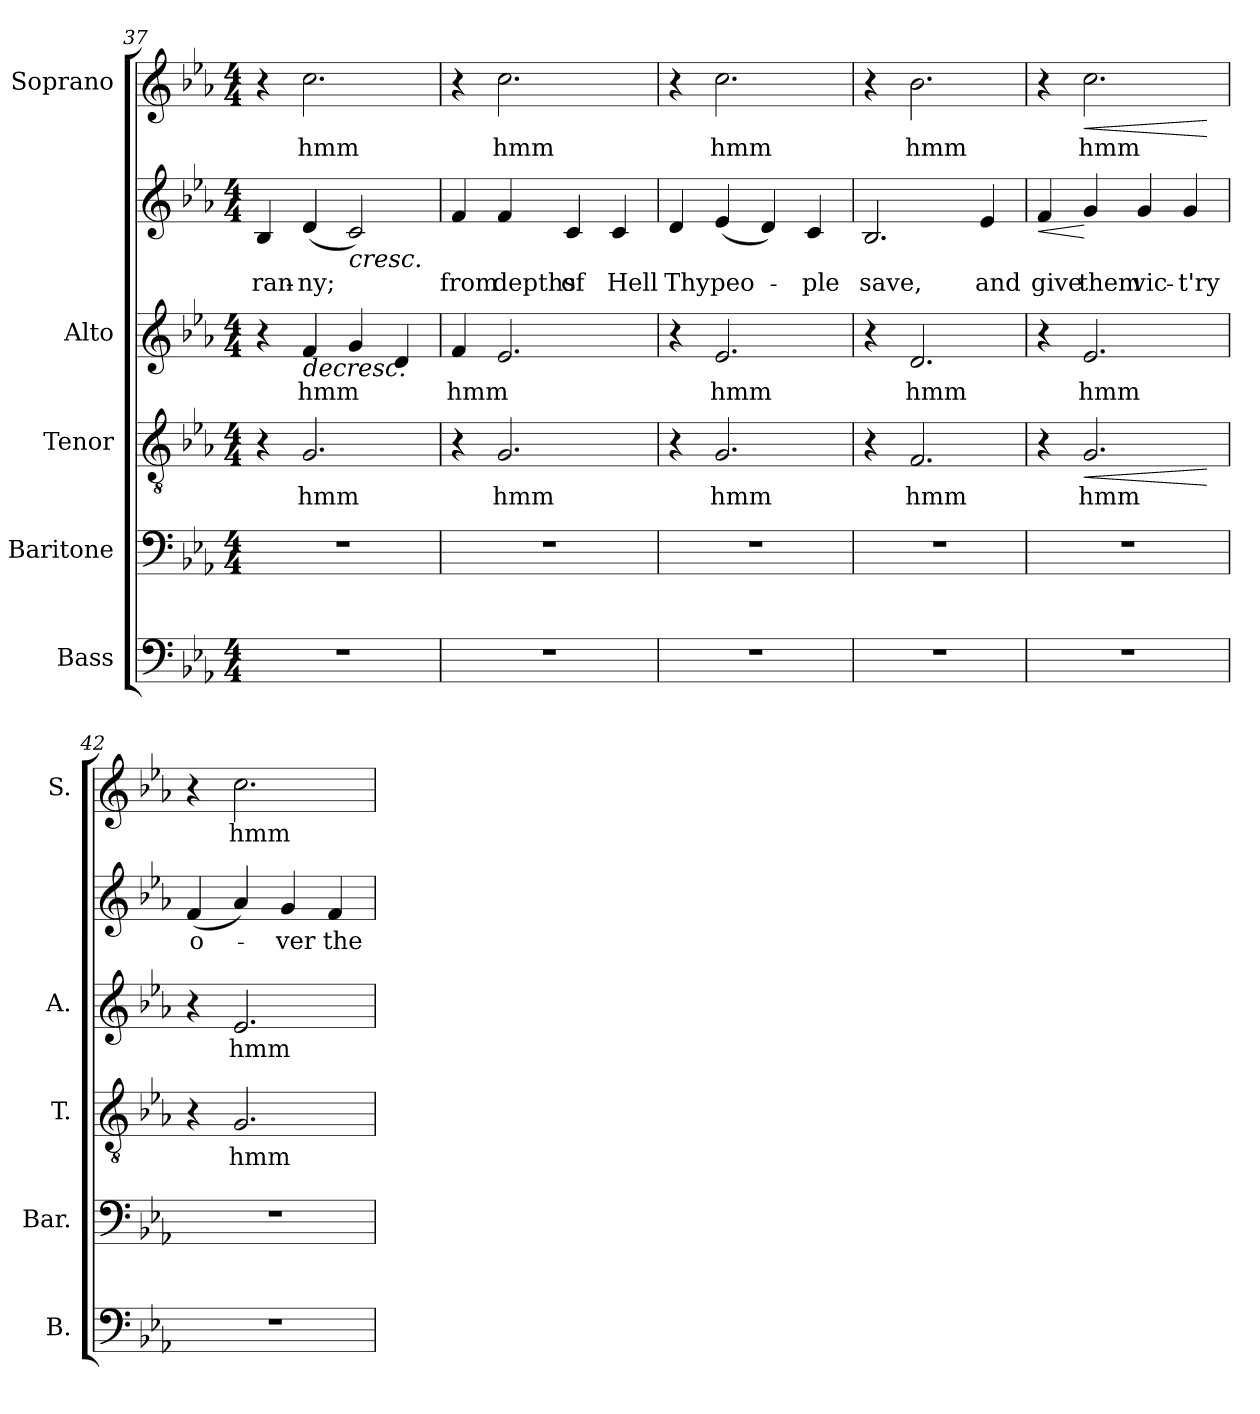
**kern	**kern	**kern	**text	**dynam	**kern	**text	**kern	**text	**dynam	**kern	**text	**dynam
*part5	*part4	*part3	*part3	*part3	*part2	*part2	*part2	*part2	*part2	*part1	*part1	*part1
*staff6	*staff5	*staff4	*staff4	*staff4	*staff3	*staff3	*staff2	*staff2	*staff2/3	*staff1	*staff1	*staff1
*I"Bass	*I"Baritone	*I"Tenor	*	*	*I"Alto	*	*	*	*	*I"Soprano	*	*
*I'B.	*I'Bar.	*I'T.	*	*	*I'A.	*	*	*	*	*I'S.	*	*
*clefF4	*clefF4	*clefGv2	*	*	*clefG2	*	*clefG2	*	*	*clefG2	*	*
*	*	*ITrd7c12	*	*	*	*	*	*	*	*	*	*
*k[b-e-a-]	*k[b-e-a-]	*k[b-e-a-]	*	*	*k[b-e-a-]	*	*k[b-e-a-]	*	*	*k[b-e-a-]	*	*
*E-:	*E-:	*E-:	*	*	*E-:	*	*E-:	*	*	*E-:	*	*
*M4/4	*M4/4	*M4/4	*	*	*M4/4	*	*M4/4	*	*	*M4/4	*	*
=37	=37	=37	=37	=37	=37	=37	=37	=37	=37	=37	=37	=37
!	!	!	!	!	!	!	!	!LO:LY:b:color=#000000	!	!	!	!
1r	1r	4r	.	.	4r	.	4B-i/	-ran-	.	4r	.	.
!	!	!	!LO:LY:b:color=#000000	!	!	!	!	!	!	!	!	!
!	!	!	!	!	!	!LO:LY:b:color=#000000	!	!	!LO:HP:n=1:b=2	!	!	!
!	!	!	!	!	!	!	!	!LO:LY:b:color=#000000	!	!	!	!
!	!	!	!	!	!	!	!	!	!	!	!LO:LY:b:color=#000000	!
.	.	2.GGi/	hmm	.	4fi/	hmm	(4di/	-ny;	[ >	2.cci\	hmm	.
!	!	!	!	!	!	!	!	!	!LO:HP:b	!	!	!
.	.	.	.	.	4gi/	.	2ci/)	.	<	.	.	.
.	.	.	.	.	4di/	.	.	.	.	.	.	.
=38	=38	=38	=38	=38	=38	=38	=38	=38	=38	=38	=38	=38
!	!	!	!	!	!	!LO:LY:b:color=#000000	!	!	!	!	!	!
!	!	!	!	!	!	!	!	!LO:LY:b:color=#000000	!	!	!	!
1r	1r	4r	.	.	4fi/	hmm	4fi/	from	.	4r	.	.
!	!	!	!LO:LY:b:color=#000000	!	!	!	!	!	!	!	!	!
!	!	!	!	!	!	!	!	!LO:LY:b:color=#000000	!	!	!	!
!	!	!	!	!	!	!	!	!	!	!	!LO:LY:b:color=#000000	!
.	.	2.GGi/	hmm	.	2.e-i/	.	4fi/	depths	.	2.cci\	hmm	.
!	!	!	!	!	!	!	!	!LO:LY:b:color=#000000	!	!	!	!
.	.	.	.	.	.	.	4ci/	of	.	.	.	.
!	!	!	!	!	!	!	!	!LO:LY:b:color=#000000	!	!	!	!
.	.	.	.	.	.	.	4ci/	Hell	.	.	.	.
.	.	.	.	.	.	.	.	.	]	.	.	.
=39	=39	=39	=39	=39	=39	=39	=39	=39	=39	=39	=39	=39
!	!	!	!	!	!	!	!	!LO:LY:b:color=#000000	!	!	!	!
1r	1r	4r	.	.	4r	.	4di/	Thy	.	4r	.	.
!	!	!	!LO:LY:b:color=#000000	!	!	!	!	!	!	!	!	!
!	!	!	!	!	!	!LO:LY:b:color=#000000	!	!	!	!	!	!
!	!	!	!	!	!	!	!	!LO:LY:b:color=#000000	!	!	!	!
!	!	!	!	!	!	!	!	!	!	!	!LO:LY:b:color=#000000	!
.	.	2.GGi/	hmm	.	2.e-i/	hmm	(4e-i/	peo-	.	2.cci\	hmm	.
.	.	.	.	.	.	.	4di/)	.	.	.	.	.
!	!	!	!	!	!	!	!	!LO:LY:b:color=#000000	!	!	!	!
.	.	.	.	.	.	.	4ci/	-ple	.	.	.	.
=40	=40	=40	=40	=40	=40	=40	=40	=40	=40	=40	=40	=40
!	!	!	!	!	!	!	!	!LO:LY:b:color=#000000	!	!	!	!
1r	1r	4r	.	.	4r	.	2.B-i/	save,	.	4r	.	.
!	!	!	!LO:LY:b:color=#000000	!	!	!	!	!	!	!	!	!
!	!	!	!	!	!	!LO:LY:b:color=#000000	!	!	!	!	!	!
!	!	!	!	!	!	!	!	!	!	!	!LO:LY:b:color=#000000	!
.	.	2.FFi/	hmm	.	2.di/	hmm	.	.	.	2.b-i\	hmm	.
!	!	!	!	!	!	!	!	!LO:LY:b:color=#000000	!	!	!	!
.	.	.	.	.	.	.	4e-i/	and	.	.	.	.
!!LO:PB:g=z
=41	=41	=41	=41	=41	=41	=41	=41	=41	=41	=41	=41	=41
!	!	!	!	!	!	!	!	!LO:LY:b:color=#000000	!LO:HP:b	!	!	!
1r	1r	4r	.	.	4r	.	4fi/	give	<	4r	.	.
!	!	!	!LO:LY:b:color=#000000	!LO:HP:b	!	!	!	!	!	!	!	!
!	!	!	!	!	!	!LO:LY:b:color=#000000	!	!	!	!	!	!
!	!	!	!	!	!	!	!	!LO:LY:b:color=#000000	!	!	!	!
!	!	!	!	!	!	!	!	!	!	!	!LO:LY:b:color=#000000	!LO:HP:b
.	.	2.GGi/	hmm	<	2.e-i/	hmm	4gi/	them	[	2.cci\	hmm	<
!	!	!	!	!	!	!	!	!LO:LY:b:color=#000000	!	!	!	!
.	.	.	.	.	.	.	4gi/	vic-	.	.	.	.
!	!	!	!	!	!	!	!	!LO:LY:b:color=#000000	!	!	!	!
.	.	.	.	.	.	.	4gi/	-t'ry	.	.	.	.
.	.	.	.	[	.	.	.	.	.	.	.	[
=42	=42	=42	=42	=42	=42	=42	=42	=42	=42	=42	=42	=42
!	!	!	!	!	!	!	!	!LO:LY:b:color=#000000	!	!	!	!
1r	1r	4r	.	.	4r	.	(4fi/	o-	.	4r	.	.
!	!	!	!LO:LY:b:color=#000000	!	!	!	!	!	!	!	!	!
!	!	!	!	!	!	!LO:LY:b:color=#000000	!	!	!	!	!	!
!	!	!	!	!	!	!	!	!	!	!	!LO:LY:b:color=#000000	!
.	.	2.GGi/	hmm	.	2.e-i/	hmm	4a-i/)	.	.	2.cci\	hmm	.
!	!	!	!	!	!	!	!	!LO:LY:b:color=#000000	!	!	!	!
.	.	.	.	.	.	.	4gi/	-ver	.	.	.	.
!	!	!	!	!	!	!	!	!LO:LY:b:color=#000000	!	!	!	!
.	.	.	.	.	.	.	4fi/	the	.	.	.	.
=	=	=	=	=	=	=	=	=	=	=	=	=
*-	*-	*-	*-	*-	*-	*-	*-	*-	*-	*-	*-	*-
